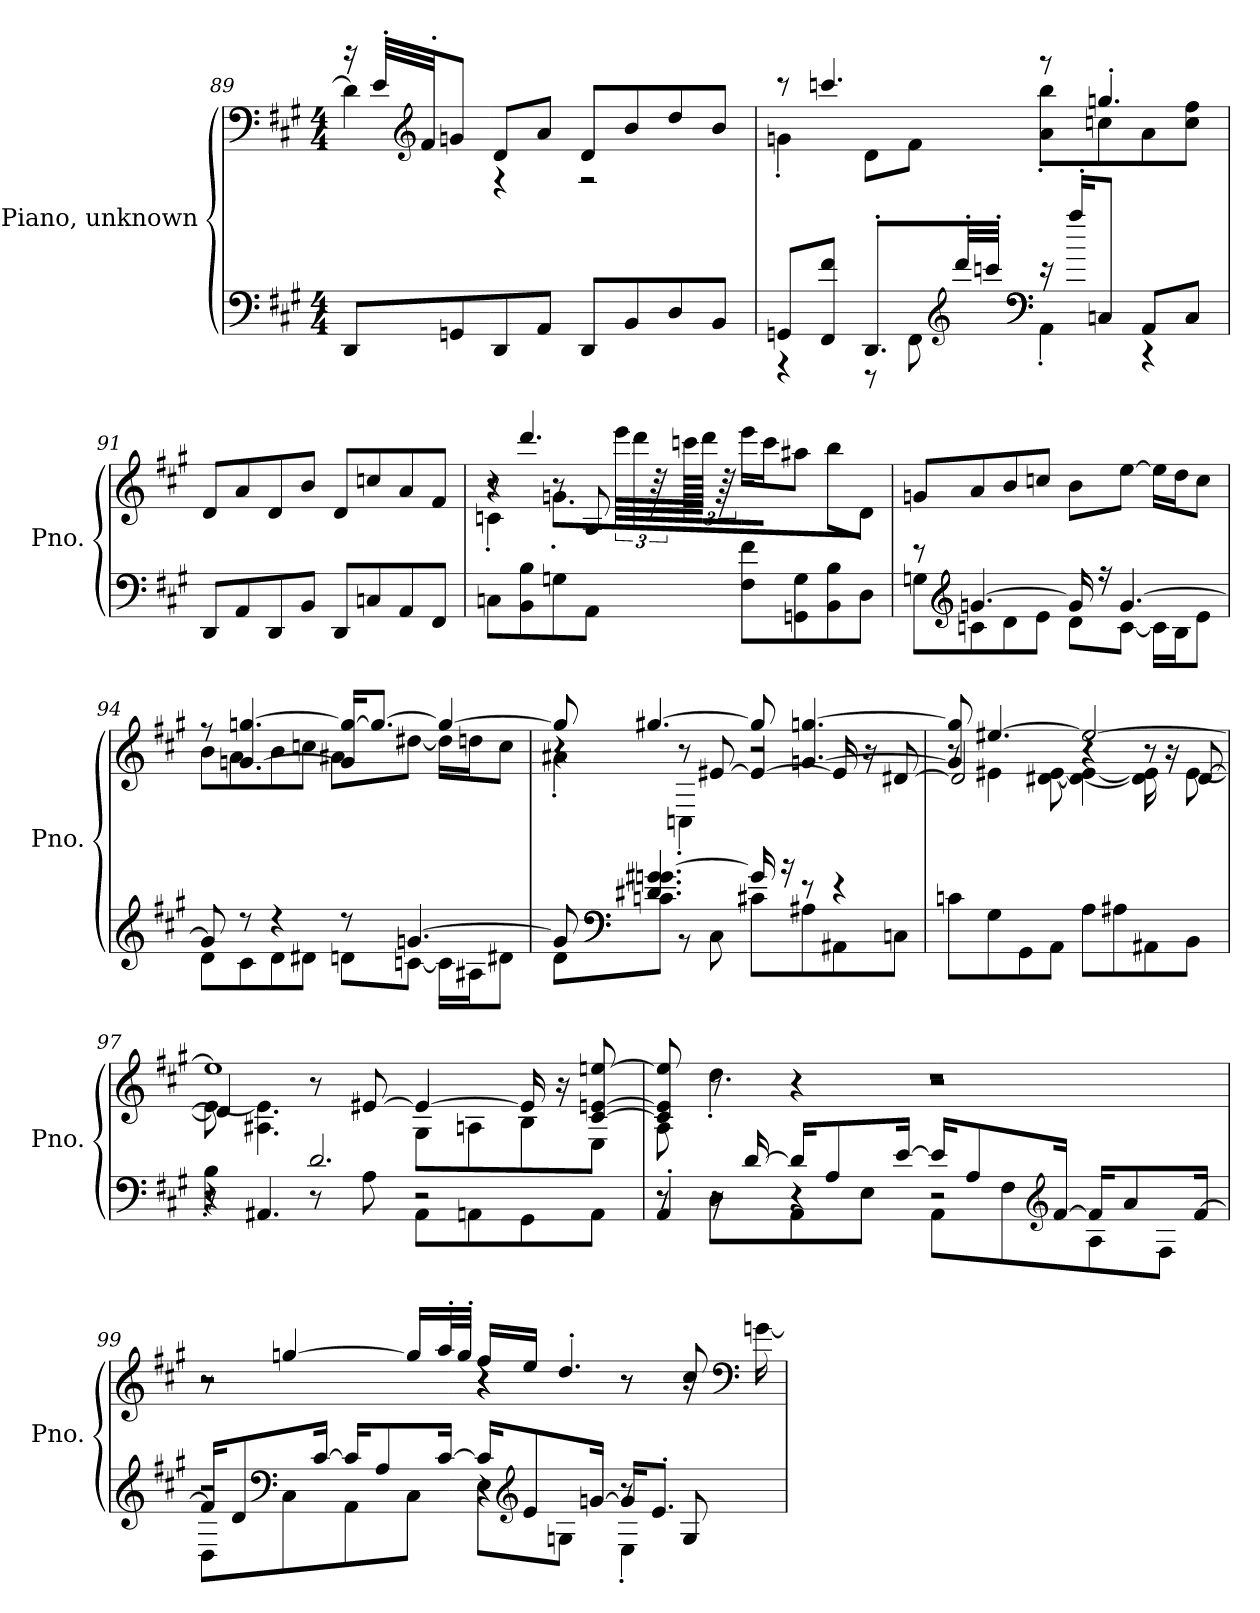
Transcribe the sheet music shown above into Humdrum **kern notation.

**kern	**kern
*part1	*part1
*staff2	*staff1
*I"Piano, unknown	*
*I'Pno.	*
*clefF4	*clefF4
*k[f#c#g#]	*k[f#c#g#]
*M4/4	*M4/4
=89	=89
*	*^
8DD/L	16r	4d\]
.	32e'/LLL	.
*	*clefG2	*
.	32f#'/JJ	.
8GGn/	8gn/J	.
8DD/	8d/L	4r
8AA/J	8a/J	.
8DD/L	8d/L	2r
8BB/	8b/	.
8D/	8dd/	.
8BB/J	8b/J	.
!!LO:LB:g=z	!!
=90	=90	=90
*^	*	*
8GGn/L	4r	8r	4gn'\
8FF#/ 8f#/J	.	4.cccn/	.
8.DD'/L	8r	.	8d\L
.	8FF#\	.	8f#\J
*clefG2	*	*	*
32ddd'/LL	.	.	.
32cccn'/JJJ	.	.	.
*clefF4	*	*	*
16r	4AA'\	8r	8a\' 8bb\'L
16aa'/KL	.	.	.
8Cn/J	.	4.ggn'/	8ccn\
8AA/L	4r	.	8a\
8C/J	.	.	8cc\ 8ff#\J
*v	*v	*	*
*	*v	*v
=91	=91
8DD/L	8d/L
8AA/	8a/
8DD/	8d/
8BB/J	8b/J
8DD/L	8d/L
8Cn/	8ccn/
8AA/	8a/
8FF#/J	8f#/J
!!LO:LB:g=z
=92	=92
*	*^
*	*	*^
8Cn\L	8r	4cn'\	4r
8BB\ 8B\	4.ddd/	.	.
8Gn\	.	8.gn'\L	8r
8AA\J	.	.	8A/
.	.	96eee\LLL	.
.	.	96ddd\JJJJ	.
.	.	96r	.
.	.	96cccn\LLLL	.
.	.	96ddd\JJJJ	.
.	.	96r	.
8F#\ 8f#\L	2r	16eee\LL	2r
.	.	16ccc\J	.
8GGn\ 8G\	.	8aa#X\J	.
8BB\ 8B\	.	8bb\L	.
8D\J	.	8d\J	.
*	*v	*v	*v
=93	=93
*^	*
8r	8Gn\L	8gn/L
*clefG2	*	*
[4.gn/	8cn\	8a/
.	8d\	8b/
.	8e\J	8ccn/J
16g/]	8d\L	8b\L
16r	.	.
[4.g/	[8c\J	[8ee\J
.	16c\LL]	16ee\LL]
.	16B\J	16dd\J
.	8e\J	8cc\J
!!LO:LB:g=z
=94	=94	=94
*	*	*^
8g/]	8d\L	8r	8b\L
8r	8c#\	[4.gn/ [4.ggn/	8a\
4r	8d\	.	8b\
.	8d#X\J	.	8ccn\J
8r	8dn\L	16g/] 16gg/_KL	8a#X\L
.	.	8.gg/J_	.
[4.gn/	[8cn\J	.	[8dd#X\J
.	16c\LL]	4gg/_	16dd#\LL]
.	16A#X\J	.	16ddn\J
.	8d#X\J	.	8cc\J
=95	=95	=95	=95
*	*	*	*^
8g/]	8d\L	8gg/]	4a#X'\	4r
*clefF4	*	*	*	*
4.d#X/ 4.gn/ [4.g#X/	8cn\J	[4.gg#X/	.	.
.	8r	.	4Cn'\	8r
.	8C#\	.	.	[8e#X/
16g#/]	8c#X\L	8gg#/]	2r	4e#/_
16r	.	.	.	.
8r	8A#X\	[4.gn/ [4.ggn/	.	.
4r	8AA#X\	.	.	16e#/]
.	.	.	.	16r
.	8Cn\J	.	.	[8d#X/
*v	*v	*	*	*
!!LO:PB:g=z	!!	!!
=96	=96	=96	=96
8cn\L	8g/] 8gg/]	8r	2d#/]
8G#\	[4.ee#X/	4e#X\	.
8GG#\	.	.	.
8AA\J	.	[8d#X\ [8e#\	.
8A\L	2ee#/_	4d#\_ 4e#\_	4r
8A#X\	.	.	.
8AA#X\	.	16d#\] 16e#\]	8r
.	.	16r	.
8BB\J	.	[8e#\	[8d#/
=97	=97	=97	=97
*^	*	*	*
*	*^	*	*	*
4r	4B'\	8r	1ee#]	8e#\_	4d#/]
.	.	4.AA#X/	.	4.A#X\ 4.e#\]	.
2.d/	8r	.	.	.	8r
.	8A\	.	.	.	[8e#X/
.	8AA#\L	2r	.	8G#\L	4e#/_
.	8AAn\	.	.	8An\	.
.	8GG#\	.	.	8B\	16e#/]
.	.	.	.	.	16r
.	8AA\J	.	.	8E\J	[8c#/ [8en/ [8een/
!!LO:LB:g=z	!!	!!
=98	=98	=98	=98	=98	=98
8r	8r	4AA'/	1r	8A\	8c#/] 8e/] 8ee/]
16r	8D\L	.	.	4.dd'\	8r
[16d/	.	.	.	.	.
16d/KL]	8AA\	4r	.	.	4r
8A/	.	.	.	.	.
.	8E\J	.	.	.	.
[16e/Jk	.	.	.	.	.
16e/KL]	8AA\L	2r	.	2r	2r
8A/	.	.	.	.	.
.	8F#\	.	.	.	.
*clefG2	*	*	*	*	*
[16f#/Jk	.	.	.	.	.
16f#/KL]	8A\	.	.	.	.
8a/	.	.	.	.	.
.	8F#\J	.	.	.	.
[16f#/Jk	.	.	.	.	.
!!LO:LB:g=z	!!	!!
=99	=99	=99	=99	=99	=99
16f#/KL]	8D\L	2r	8r	2r	2r
8d/	.	.	.	.	.
*clefF4	*	*	*	*	*
.	8C#\	.	[4ggn/	.	.
[16c#/Jk	.	.	.	.	.
16c#/KL]	8AA\	.	.	.	.
8A/	.	.	.	.	.
.	8C#\J	.	16gg/LL]	.	.
[16c#/Jk	.	.	32aa'/L	.	.
.	.	.	32gg'/JJJ	.	.
16c#/KL]	8E\L	4r	16ff#/LL	4r	4r
*clefG2	*	*	*	*	*
8e/	.	.	16ee/JJ	.	.
.	8Gn\J	.	4.dd'/	.	.
[16gn/Jk	.	.	.	.	.
16g/KL]	4E'\	8r	.	8r	8r
8.e'/J	.	.	.	.	.
.	.	8G/	.	16r	8cc#/
*	*	*	*clefF4	*	*
.	.	.	.	[16gn\	.
*v	*v	*v	*	*	*
*	*v	*v	*v
=	=
*-	*-
